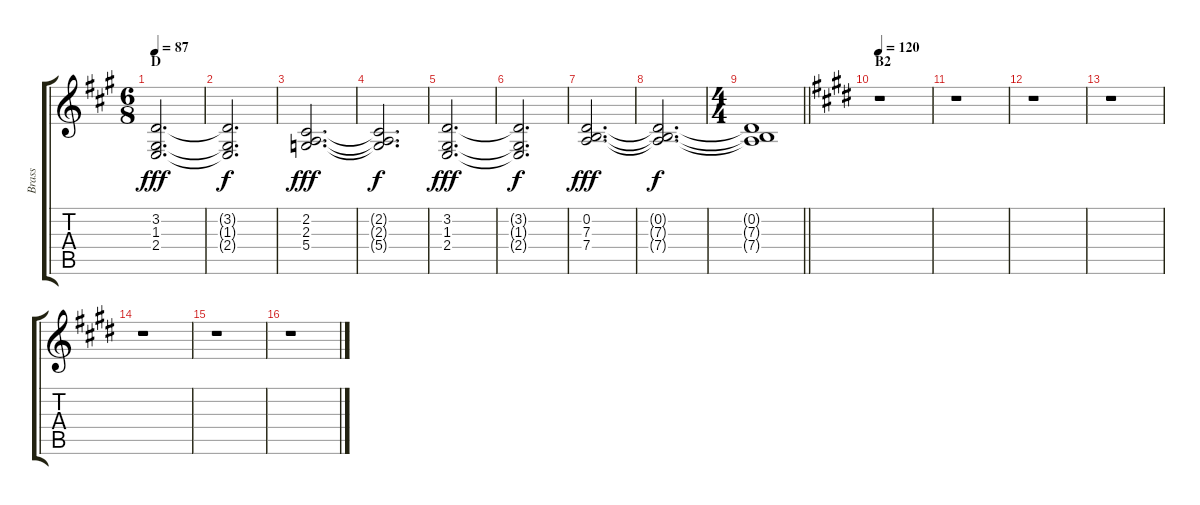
\track ("Brass" "Brass") {instrument brasssection}
\staff {score tabs}
\tuning (E4 B3 G3 D3 A2 E2) {hide}
\ts (6 8)
\section ("" "D")
\tempo 87
\clef g2
\ks a
(3.2 1.3 2.4).2{d dy fff} |
(3.2{t} 1.3{t} 2.4{t}).2{d dy f} |
(2.2 2.3 5.4).2{d dy fff} |
(2.2{t} 2.3{t} 5.4{t}).2{d dy f} |
(3.2 1.3 2.4).2{d dy fff} |
(3.2{t} 1.3{t} 2.4{t}).2{d dy f} |
(0.2 7.3 7.4).2{d dy fff} |
(0.2{t} 7.3{t} 7.4{t}).2{d dy f} |
\ts (4 4)
\barLineRight lightlight
(0.2{t} 7.3{t} 7.4{t}).1 |
\section ("" "B2")
\tempo 120
\ks e
r.1 |
r.1 |
r.1 |
r.1 |
r.1 |
r.1 |
r.1
